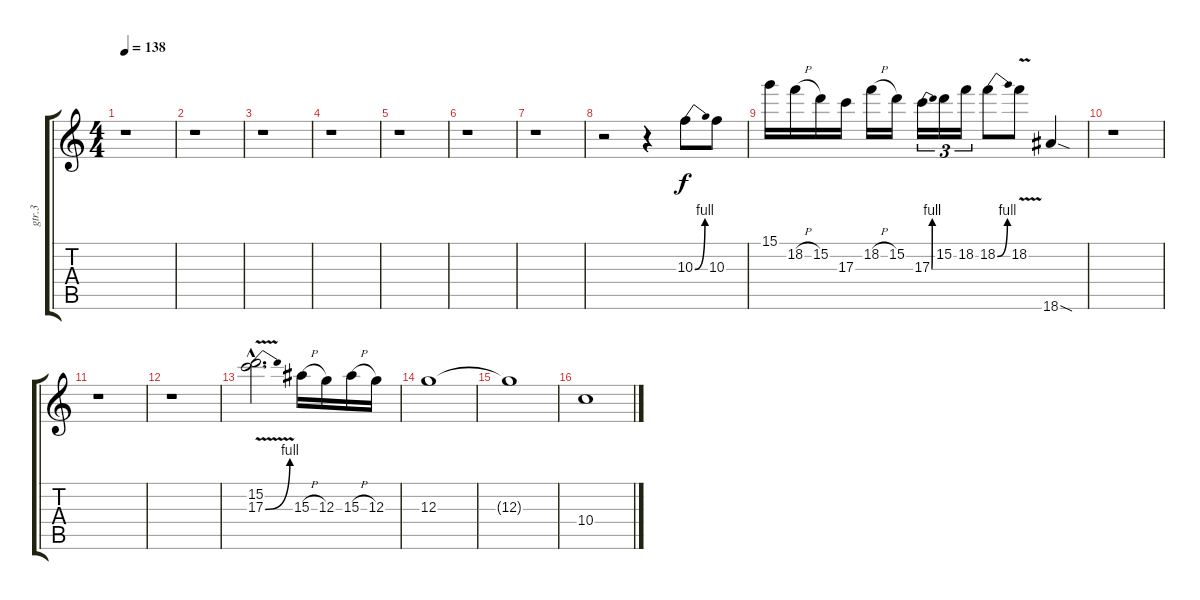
\track ("gtr.3" "gtr.3") {instrument overdrivenguitar}
\staff {score tabs}
\tuning (E4 B3 G3 D3 A2 E2) {hide}
\ts (4 4)
\tempo 138
\clef g2
\ks c
r.1{dy f} |
r.1 |
r.1 |
r.1 |
r.1 |
r.1 |
r.1 |
r.2 r.4 10.3{be (bend 0 0 60 4)}.8 10.3.8 |
15.1.16 18.2{h}.16 15.2.16 17.3.16 18.2{h}.16 15.2.16 17.3{be (bend 0 0 60 4)}.16{tu (3 2)} 15.2.16{tu (3 2)} 18.2.16{tu (3 2)} 18.2{be (bend 0 0 60 4)}.8 18.2{v}.8 18.6{sod}.4 |
r.1 |
r.1 |
r.1 |
(15.2{hac} 17.3{be (bend 0 0 60 4) v hac}).2{d} 15.3{h}.16 12.3.16 15.3{h}.16 12.3.16 |
12.3.1 |
12.3{t}.1 |
10.4.1
